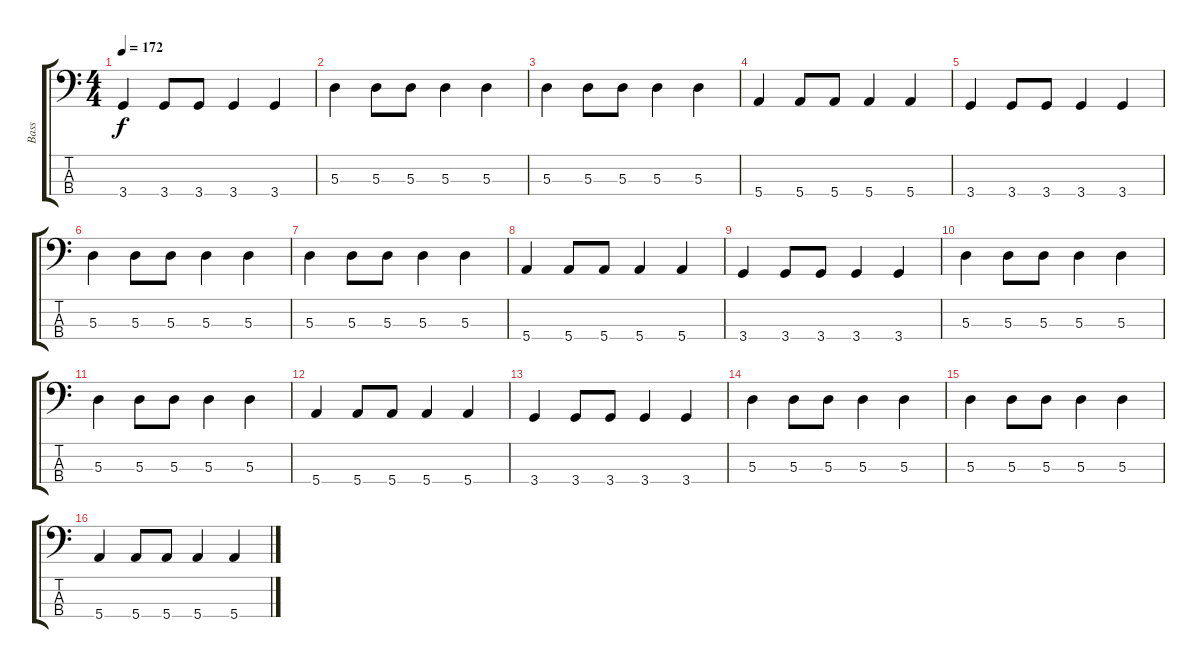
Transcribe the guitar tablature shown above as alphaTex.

\track ("Bass" "Bass") {instrument electricbassfinger}
\staff {score tabs}
\tuning (G2 D2 A1 E1) {hide}
\ts (4 4)
\tempo 172
\clef f4
\ks c
3.4.4{dy f} 3.4.8 3.4.8 3.4.4 3.4.4 |
5.3.4 5.3.8 5.3.8 5.3.4 5.3.4 |
5.3.4 5.3.8 5.3.8 5.3.4 5.3.4 |
5.4.4 5.4.8 5.4.8 5.4.4 5.4.4 |
3.4.4 3.4.8 3.4.8 3.4.4 3.4.4 |
5.3.4 5.3.8 5.3.8 5.3.4 5.3.4 |
5.3.4 5.3.8 5.3.8 5.3.4 5.3.4 |
5.4.4 5.4.8 5.4.8 5.4.4 5.4.4 |
3.4.4 3.4.8 3.4.8 3.4.4 3.4.4 |
5.3.4 5.3.8 5.3.8 5.3.4 5.3.4 |
5.3.4 5.3.8 5.3.8 5.3.4 5.3.4 |
5.4.4 5.4.8 5.4.8 5.4.4 5.4.4 |
3.4.4 3.4.8 3.4.8 3.4.4 3.4.4 |
5.3.4 5.3.8 5.3.8 5.3.4 5.3.4 |
5.3.4 5.3.8 5.3.8 5.3.4 5.3.4 |
5.4.4 5.4.8 5.4.8 5.4.4 5.4.4
